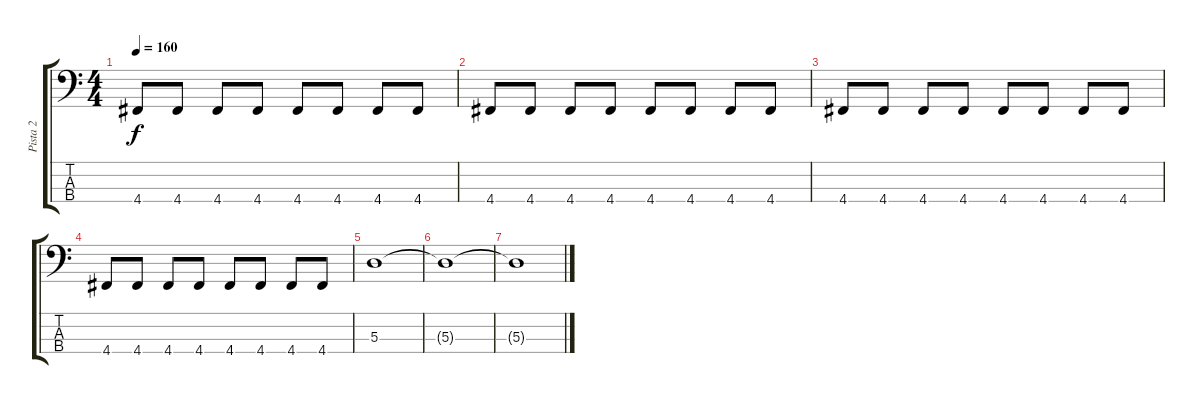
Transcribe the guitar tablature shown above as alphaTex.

\track ("Pista 2" "Pista 2") {instrument electricbassfinger}
\staff {score tabs}
\tuning (G2 D2 A1 D1) {hide}
\ts (4 4)
\tempo 160
\clef f4
\ks c
4.4.8{dy f} 4.4.8 4.4.8 4.4.8 4.4.8 4.4.8 4.4.8 4.4.8 |
4.4.8 4.4.8 4.4.8 4.4.8 4.4.8 4.4.8 4.4.8 4.4.8 |
4.4.8 4.4.8 4.4.8 4.4.8 4.4.8 4.4.8 4.4.8 4.4.8 |
4.4.8 4.4.8 4.4.8 4.4.8 4.4.8 4.4.8 4.4.8 4.4.8 |
5.3.1 |
5.3{t}.1 |
5.3{t}.1
